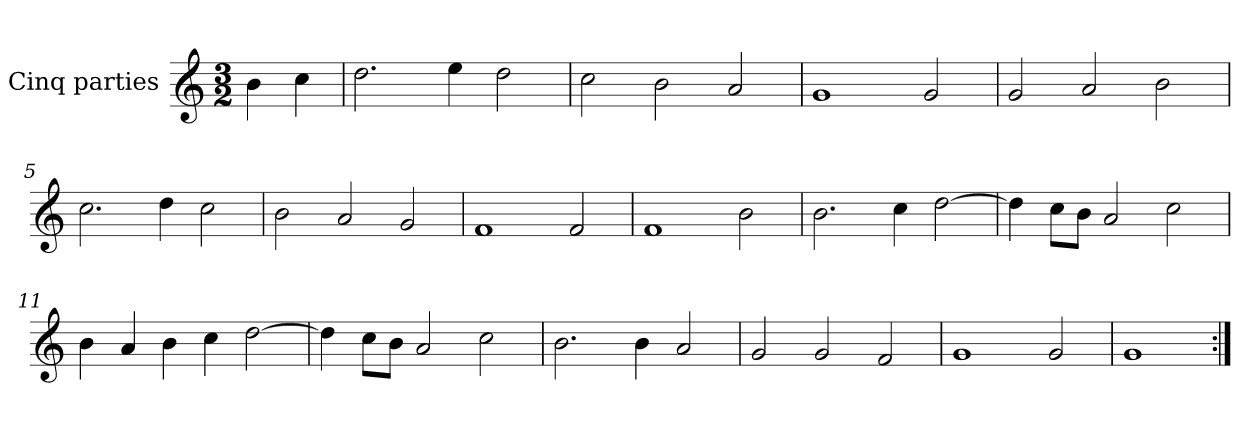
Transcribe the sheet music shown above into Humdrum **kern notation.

**kern
*part1
*staff1
*I"Cinq parties
*clefG2
*k[]
*M3/2
*MM180
=
4b\
4cc\
=1
2.dd\
4ee\
2dd\
=2
2cc\
2b\
2a/
=3
1g
2g/
=4
2g/
2a/
2b\
=5
2.cc\
4dd\
2cc\
=6
2b\
2a/
2g/
=7
1f
2f/
=8
1f
2b\
=9
2.b\
4cc\
[2dd\
=10
4dd\]
8cc\L
8b\J
2a/
2cc\
=11
4b\
4a/
4b\
4cc\
[2dd\
=12
4dd\]
8cc\L
8b\J
2a/
2cc\
=13
2.b\
4b\
2a/
=14
2g/
2g/
2f/
=15
1g
2g/
=16
1g
=:|!
*-
